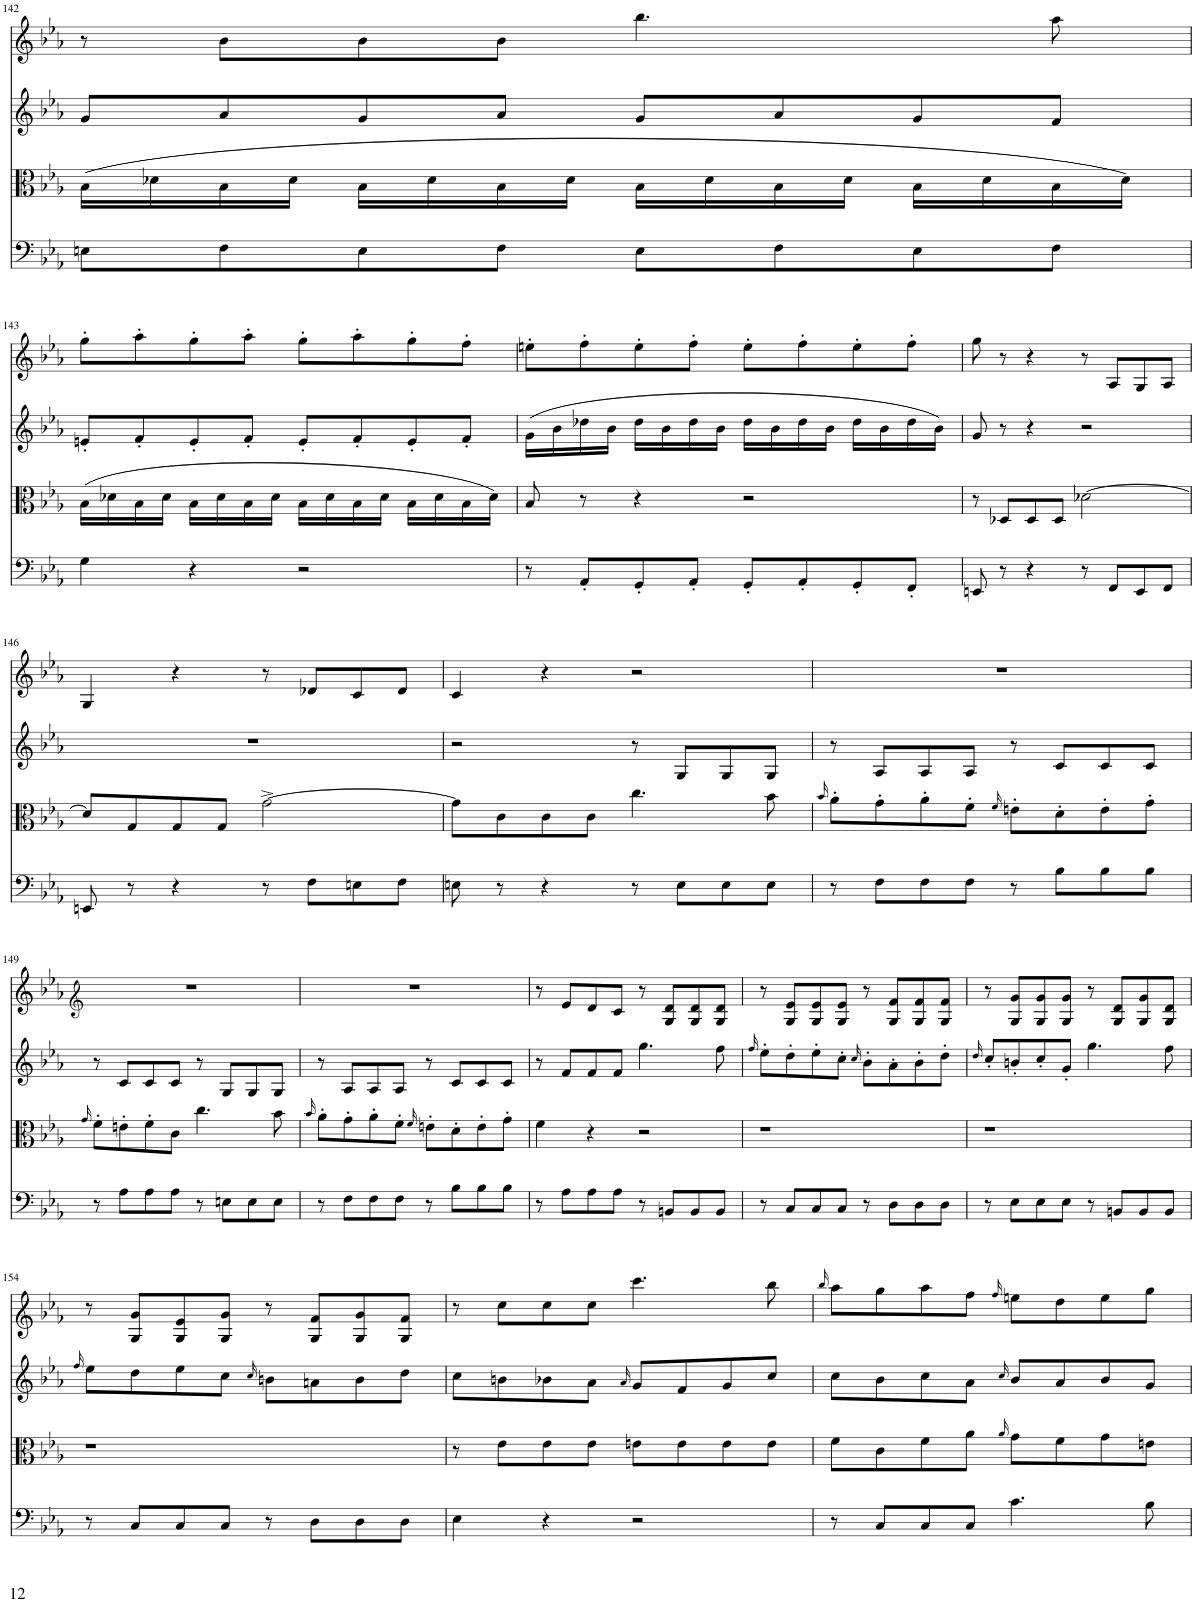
**kern	**kern	**kern	**kern
*part4	*part3	*part2	*part1
*staff4	*staff3	*staff2	*staff1
*I"Piano	*I"Piano	*I"Piano	*I"Piano
*I'Pno	*I'Pno	*I'Pno	*I'Pno
!!LO:PB:g=z
*clefF4	*clefC3	*clefG2	*clefG2
*k[b-e-a-]	*k[b-e-a-]	*k[b-e-a-]	*k[b-e-a-]
*M4/4	*M4/4	*M4/4	*M4/4
*met(c)	*met(c)	*met(c)	*met(c)
=142	=142	=142	=142
8En\L	(16B-\LL	8g/L	8r
.	16d-X\	.	.
8F\	16B-\	8a-/	8b-\L
.	16d-\JJ	.	.
8E\	16B-\LL	8g/	8b-\
.	16d-\	.	.
8F\J	16B-\	8a-/J	8b-\J
.	16d-\JJ	.	.
8E\L	16B-\LL	8g/L	4.bb-\
.	16d-\	.	.
8F\	16B-\	8a-/	.
.	16d-\JJ	.	.
8E\	16B-\LL	8g/	.
.	16d-\	.	.
8F\J	16B-\	8f/J	8aa-\
.	16d-\JJ)	.	.
!!LO:LB:g=z
=143	=143	=143	=143
4G\	(16B-\LL	8en'/L	8gg'\L
.	16d-X\	.	.
.	16B-\	8f'/	8aa-'\
.	16d-\JJ	.	.
4r	16B-\LL	8e'/	8gg'\
.	16d-\	.	.
.	16B-\	8f'/J	8aa-'\J
.	16d-\JJ	.	.
2r	16B-\LL	8e'/L	8gg'\L
.	16d-\	.	.
.	16B-\	8f'/	8aa-'\
.	16d-\JJ	.	.
.	16B-\LL	8e'/	8gg'\
.	16d-\	.	.
.	16B-\	8f'/J	8ff'\J
.	16d-\JJ)	.	.
=144	=144	=144	=144
8r	8B-/	(16g\LL	8een'\L
.	.	16b-\	.
8AA-'/L	8r	16dd-X\	8ff'\
.	.	16b-\JJ	.
8GG'/	4r	16dd-\LL	8ee'\
.	.	16b-\	.
8AA-'/J	.	16dd-\	8ff'\J
.	.	16b-\JJ	.
8GG'/L	2r	16dd-\LL	8ee'\L
.	.	16b-\	.
8AA-'/	.	16dd-\	8ff'\
.	.	16b-\JJ	.
8GG'/	.	16dd-\LL	8ee'\
.	.	16b-\	.
8FF'/J	.	16dd-\	8ff'\J
.	.	16b-\JJ)	.
=145	=145	=145	=145
8EEn/	8r	8g/	8gg\
8r	8D-X/L	8r	8r
4r	8D-/	4r	4r
.	8D-/J	.	.
8r	[2d-X\	2r	8r
8FF/L	.	.	8A-/L
8EE/	.	.	8G/
8FF/J	.	.	8A-/J
!!LO:LB:g=z
=146	=146	=146	=146
8EEn/	8d-/L]	1r	4G/
8r	8G/	.	.
4r	8G/	.	4r
.	8G/J	.	.
8r	[2g^\	.	8r
8F\L	.	.	8d-X/L
8En\	.	.	8c/
8F\J	.	.	8d-/J
=147	=147	=147	=147
8En\	8g\L]	2r	4c/
8r	8c\	.	.
4r	8c\	.	4r
.	8c\J	.	.
8r	4.cc\	8r	2r
8E\L	.	8G/L	.
8E\	.	8G/	.
8E\J	8b-\	8G/J	.
=148	=148	=148	=148
.	16qb-/	.	.
8r	8a-'\L	8r	1r
8F\L	8g'\	8A-/L	.
8F\	8a-'\	8A-/	.
8F\J	8f'\J	8A-/J	.
.	16qf/	.	.
8r	8en'\L	8r	.
8B-\L	8d'\	8c/L	.
8B-\	8e'\	8c/	.
8B-\J	8g'\J	8c/J	.
!!LO:LB:g=z
=149	=149	=149	=149
.	16qg/	.	.
*	*	*	*clefG1
8r	8f'\L	8r	1r
8A-\L	8en'\	8c/L	.
8A-\	8f'\	8c/	.
8A-\J	8c\J	8c/J	.
8r	4.cc\	8r	.
8En\L	.	8G/L	.
8E\	.	8G/	.
8E\J	8b-\	8G/J	.
=150	=150	=150	=150
.	16qb-/	.	.
8r	8a-'\L	8r	1r
8F\L	8g'\	8A-/L	.
8F\	8a-'\	8A-/	.
8F\J	8f'\J	8A-/J	.
.	16qf/	.	.
8r	8en'\L	8r	.
8B-\L	8d'\	8c/L	.
8B-\	8e'\	8c/	.
8B-\J	8g'\J	8c/J	.
=151	=151	=151	=151
8r	4f\	8r	8r
8A-\L	.	8f/L	8g/L
8A-\	4r	8f/	8f/
8A-\J	.	8f/J	8e-/J
8r	2r	4.gg\	8r
8BBn/L	.	.	8B-/ 8f/L
8BB/	.	.	8B-/ 8f/
8BB/J	.	8ff\	8B-/ 8f/J
=152	=152	=152	=152
.	.	16qff/	.
8r	1r	8ee-'\L	8r
8C/L	.	8dd'\	8B-/ 8g/L
8C/	.	8ee-'\	8B-/ 8g/
8C/J	.	8cc'\J	8B-/ 8g/J
.	.	16qcc/	.
8r	.	8b-'\L	8r
8D\L	.	8a-'\	8B-/ 8a-/L
8D\	.	8b-'\	8B-/ 8a-/
8D\J	.	8dd'\J	8B-/ 8a-/J
=153	=153	=153	=153
.	.	16qdd/	.
8r	1r	8cc'/L	8r
8E-\L	.	8bn'/	8B-/ 8b-/L
8E-\	.	8cc'/	8B-/ 8b-/
8E-\J	.	8g'/J	8B-/ 8b-/J
8r	.	4.gg\	8r
8BBn/L	.	.	8B-/ 8f/L
8BB/	.	.	8B-/ 8b-/
8BB/J	.	8ff\	8B-/ 8f/J
!!LO:LB:g=z
=154	=154	=154	=154
.	.	16qff/	.
8r	1r	8ee-\L	8r
8C/L	.	8dd\	8B-/ 8b-/L
8C/	.	8ee-\	8B-/ 8g/
8C/J	.	8cc\J	8B-/ 8b-/J
.	.	16qcc/	.
8r	.	8bn\L	8r
8D\L	.	8an\	8B-/ 8a-/L
8D\	.	8b\	8B-/ 8b-/
8D\J	.	8dd\J	8B-/ 8a-/J
=155	=155	=155	=155
4E-\	8r	8cc\L	8r
.	8e-\L	8bn\	8ee-\L
4r	8e-\	8b-X\	8ee-\
.	8e-\J	8a-\J	8ee-\J
.	.	16qa-/	.
2r	8en\L	8g/L	4.eee-\
.	8e\	8f/	.
.	8e\	8g/	.
.	8e\J	8cc/J	8ddd\
=156	=156	=156	=156
.	.	.	16qddd/
8r	8f\L	8cc\L	8ccc\L
8C/L	8c\	8b-\	8bb-\
8C/	8f\	8cc\	8ccc\
8C/J	8a-\J	8a-\J	8aa-\J
.	16qa-/	16qcc/	16qaa-/
4.c\	8g\L	8b-/L	8ggn\L
.	8f\	8a-/	8ff\
.	8g\	8b-/	8gg\
8B-\	8en\J	8g/J	8bb-\J
=	=	=	=
*-	*-	*-	*-
